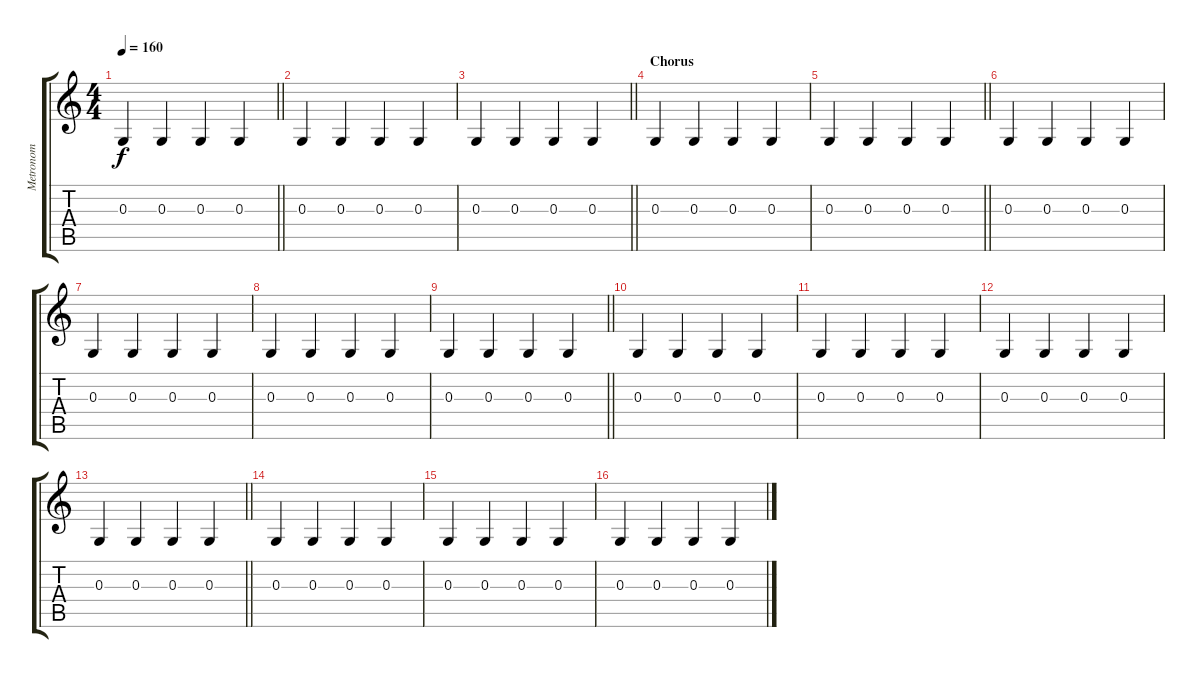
\track ("Metronom" "Metronom") {instrument woodblock}
\staff {score tabs}
\tuning (E4 B3 G3 D3 A2 E2) {hide}
\ts (4 4)
\tempo 160
\clef g2
\barLineRight lightlight
\ks c
0.3.4{dy f} 0.3.4 0.3.4 0.3.4 |
0.3.4 0.3.4 0.3.4 0.3.4 |
\barLineRight lightlight
0.3.4 0.3.4 0.3.4 0.3.4 |
\section ("" "Chorus")
0.3.4 0.3.4 0.3.4 0.3.4 |
\barLineRight lightlight
0.3.4 0.3.4 0.3.4 0.3.4 |
0.3.4 0.3.4 0.3.4 0.3.4 |
0.3.4 0.3.4 0.3.4 0.3.4 |
0.3.4 0.3.4 0.3.4 0.3.4 |
\barLineRight lightlight
0.3.4 0.3.4 0.3.4 0.3.4 |
0.3.4 0.3.4 0.3.4 0.3.4 |
0.3.4 0.3.4 0.3.4 0.3.4 |
0.3.4 0.3.4 0.3.4 0.3.4 |
\barLineRight lightlight
0.3.4 0.3.4 0.3.4 0.3.4 |
0.3.4 0.3.4 0.3.4 0.3.4 |
0.3.4 0.3.4 0.3.4 0.3.4 |
0.3.4 0.3.4 0.3.4 0.3.4
